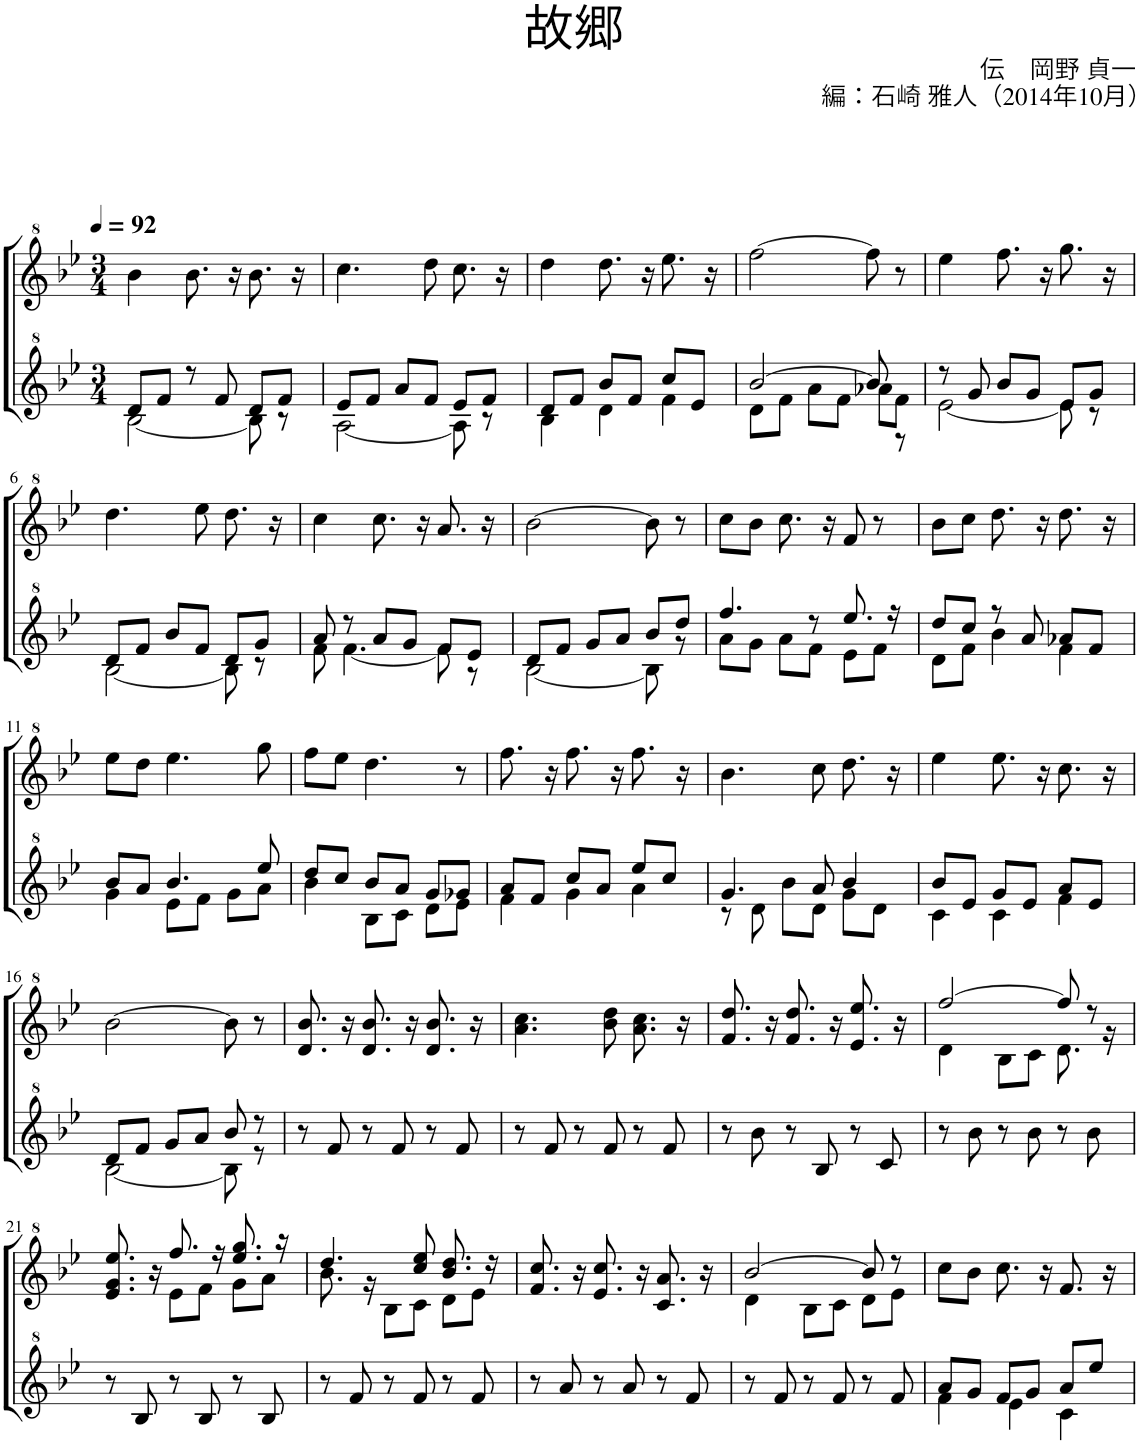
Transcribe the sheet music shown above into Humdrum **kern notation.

**kern	**kern
*part1	*part1
*staff2	*staff1
*I"パンフルート	*
*clefG^2	*clefG^2
*k[b-e-]	*k[b-e-]
*M3/4	*M3/4
*MM92	*MM92
=1	=1
*^	*
8dd/L	[2b-\	4bb-\
8ff/J	.	.
8r	.	8.bb-\
8ff/	.	.
.	.	16r
8dd/L	8b-\]	8.bb-\
8ff/J	8r	.
.	.	16r
=2	=2	=2
8ee-/L	[2a\	4.ccc\
8ff/J	.	.
8aa/L	.	.
8ff/J	.	8ddd\
8ee-/L	8a\]	8.ccc\
8ff/J	8r	.
.	.	16r
=3	=3	=3
8dd/L	4b-\	4ddd\
8ff/J	.	.
8bb-/L	4dd\	8.ddd\
8ff/J	.	.
.	.	16r
8ccc/L	4ff\	8.eee-\
8ee-/J	.	.
.	.	16r
=4	=4	=4
8dd\L	[2bb-/	[2fff\
8ff\J	.	.
8aa\L	.	.
8ff\J	.	.
8aa-X\L	8bb-/]	8fff\]
8ff\J	8r	8r
=5	=5	=5
8r	[2ee-\	4eee-\
8gg/	.	.
8bb-/L	.	8.fff\
8gg/J	.	.
.	.	16r
8ee-/L	8ee-\]	8.ggg\
8gg/J	8r	.
.	.	16r
!!LO:LB:g=z
=6	=6	=6
8dd/L	[2b-\	4.ddd\
8ff/J	.	.
8bb-/L	.	.
8ff/J	.	8eee-\
8dd/L	8b-\]	8.ddd\
8gg/J	8r	.
.	.	16r
=7	=7	=7
8aa/	8ff\	4ccc\
8r	[4.ff\	.
8aa/L	.	8.ccc\
8gg/J	.	.
.	.	16r
8ff/L	8ff\]	8.aa/
8ee-/J	8r	.
.	.	16r
=8	=8	=8
8dd/L	[2b-\	[2bb-\
8ff/J	.	.
8gg/L	.	.
8aa/J	.	.
8bb-/L	8b-\]	8bb-\]
8ddd/J	8r	8r
=9	=9	=9
4.fff/	8aa\L	8ccc\L
.	8gg\J	8bb-\J
.	8aa\L	8.ccc\
8r	8ff\J	.
.	.	16r
8.eee-/	8ee-\L	8ff/
.	8ff\J	8r
16r	.	.
=10	=10	=10
8ddd/L	8dd\L	8bb-\L
8ccc/J	8ff\J	8ccc\J
8r	4bb-\	8.ddd\
8aa/	.	.
.	.	16r
8aa-X/L	4ff\	8.ddd\
8ff/J	.	.
.	.	16r
!!LO:LB:g=z
=11	=11	=11
8bb-/L	4gg\	8eee-\L
8aa/J	.	8ddd\J
4.bb-/	8ee-\L	4.eee-\
.	8ff\J	.
.	8gg\L	.
8eee-/	8aa\J	8ggg\
=12	=12	=12
8ddd/L	4bb-\	8fff\L
8ccc/J	.	8eee-\J
8bb-/L	8b-\L	4.ddd\
8aa/J	8cc\J	.
8gg/L	8dd\L	.
8gg-X/J	8ee-\J	8r
=13	=13	=13
8aa/L	4ff\	8.fff\
8ff/J	.	.
.	.	16r
8ccc/L	4gg\	8.fff\
8aa/J	.	.
.	.	16r
8eee-/L	4aa\	8.fff\
8ccc/J	.	.
.	.	16r
=14	=14	=14
4.gg/	8r	4.bb-\
.	8dd\	.
.	8bb-\L	.
8aa/	8dd\J	8ccc\
4bb-/	8gg\L	8.ddd\
.	8dd\J	.
.	.	16r
=15	=15	=15
8bb-/L	4cc\	4eee-\
8ee-/J	.	.
8gg/L	4cc\	8.eee-\
8ee-/J	.	.
.	.	16r
8aa/L	4ff\	8.ccc\
8ee-/J	.	.
.	.	16r
!!LO:LB:g=z
=16	=16	=16
8dd/L	[2b-\	[2bb-\
8ff/J	.	.
8gg/L	.	.
8aa/J	.	.
8bb-/	8b-\]	8bb-\]
8r	8r	8r
*v	*v	*
=17	=17
8r	8.dd/ 8.bb-/
8ff/	.
.	16r
8r	8.dd/ 8.bb-/
8ff/	.
.	16r
8r	8.dd/ 8.bb-/
8ff/	.
.	16r
=18	=18
8r	4.aa\ 4.ccc\
8ff/	.
8r	.
8ff/	8bb-\ 8ddd\
8r	8.aa\ 8.ccc\
8ff/	.
.	16r
=19	=19
8r	8.ff/ 8.ddd/
8bb-\	.
.	16r
8r	8.ff/ 8.ddd/
8b-/	.
.	16r
8r	8.ee-/ 8.eee-/
8cc/	.
.	16r
=20	=20
*	*^
8r	[2fff/	4dd\
8bb-\	.	.
8r	.	8b-\L
8bb-\	.	8cc\J
8r	8fff/]	8.dd\
8bb-\	8r	.
.	.	16r
!!LO:LB:g=z	!!
=21	=21	=21
8r	8.ee-/ 8.gg/ 8.eee-/	4ryy
8b-/	.	.
.	16r	.
8r	8.fff/	8ee-\L
8b-/	.	8ff\J
.	16r	.
8r	8.eee-/ 8.ggg/	8gg\L
8b-/	.	8aa\J
.	16r	.
=22	=22	=22
8r	4.ddd/	8.bb-\
8ff/	.	.
.	.	16r
8r	.	8b-\L
8ff/	8ccc/ 8eee-/	8cc\J
8r	8.bb-/ 8.ddd/	8dd\L
8ff/	.	8ee-\J
.	16r	.
*	*v	*v
=23	=23
8r	8.ff/ 8.ccc/
8aa/	.
.	16r
8r	8.ee-/ 8.ccc/
8aa/	.
.	16r
8r	8.cc/ 8.aa/
8ff/	.
.	16r
=24	=24
*	*^
8r	[2bb-/	4dd\
8ff/	.	.
8r	.	8b-\L
8ff/	.	8cc\J
8r	8bb-/]	8dd\L
8ff/	8r	8ee-\J
*	*v	*v
=25	=25
*^	*
8aa/L	4ff\	8ccc\L
8gg/J	.	8bb-\J
8ff/L	4ee-\	8.ccc\
8gg/J	.	.
.	.	16r
8aa/L	4cc\	8.ff/
8eee-/J	.	.
.	.	16r
*v	*v	*
=	=
*-	*-
